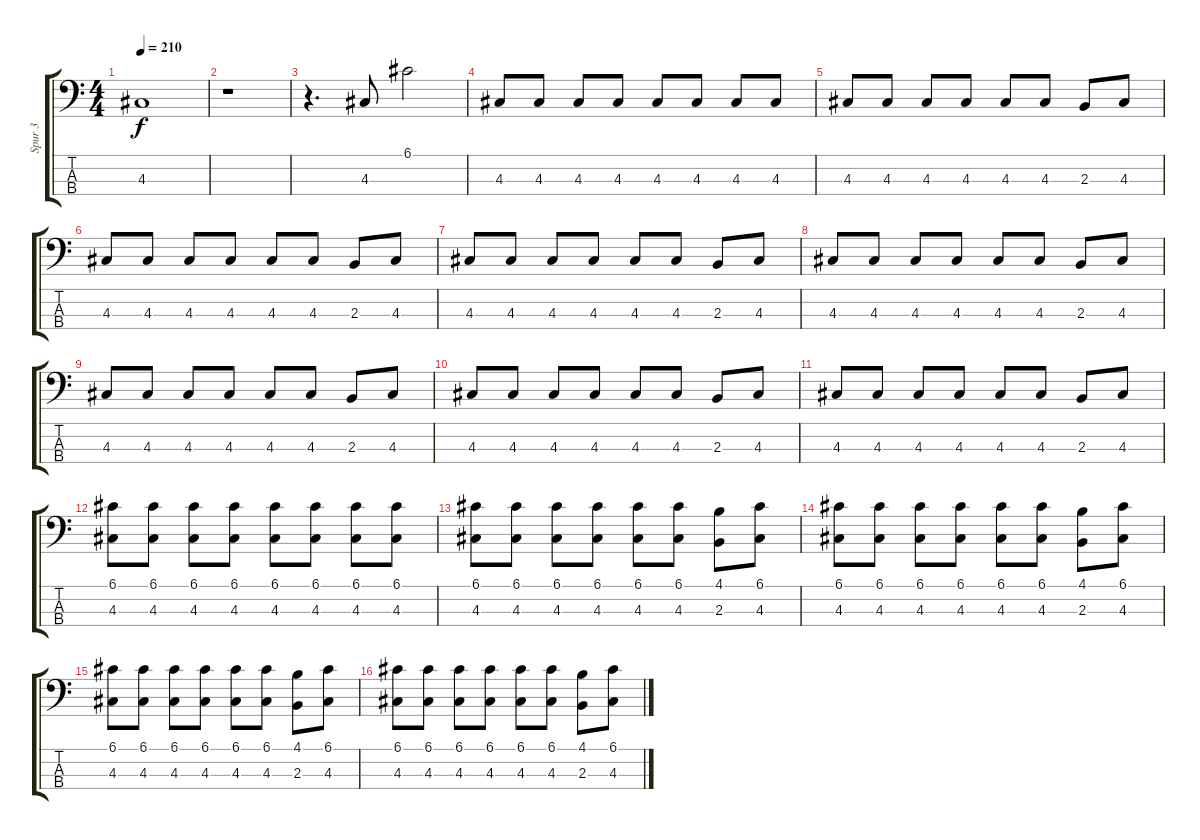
\track ("Spur 3" "Spur 3") {instrument electricbassfinger}
\staff {score tabs}
\tuning (G2 D2 A1 E1) {hide}
\ts (4 4)
\tempo 210
\clef f4
\ks c
4.3{t}.1{dy f} |
r.1 |
r.4{d} 4.3.8 6.1.2 |
4.3.8 4.3.8 4.3.8 4.3.8 4.3.8 4.3.8 4.3.8 4.3.8 |
4.3.8 4.3.8 4.3.8 4.3.8 4.3.8 4.3.8 2.3.8 4.3.8 |
4.3.8 4.3.8 4.3.8 4.3.8 4.3.8 4.3.8 2.3.8 4.3.8 |
4.3.8 4.3.8 4.3.8 4.3.8 4.3.8 4.3.8 2.3.8 4.3.8 |
4.3.8 4.3.8 4.3.8 4.3.8 4.3.8 4.3.8 2.3.8 4.3.8 |
4.3.8 4.3.8 4.3.8 4.3.8 4.3.8 4.3.8 2.3.8 4.3.8 |
4.3.8 4.3.8 4.3.8 4.3.8 4.3.8 4.3.8 2.3.8 4.3.8 |
4.3.8 4.3.8 4.3.8 4.3.8 4.3.8 4.3.8 2.3.8 4.3.8 |
(6.1 4.3).8 (6.1 4.3).8 (6.1 4.3).8 (6.1 4.3).8 (6.1 4.3).8 (6.1 4.3).8 (6.1 4.3).8 (6.1 4.3).8 |
(6.1 4.3).8 (6.1 4.3).8 (6.1 4.3).8 (6.1 4.3).8 (6.1 4.3).8 (6.1 4.3).8 (4.1 2.3).8 (6.1 4.3).8 |
(6.1 4.3).8 (6.1 4.3).8 (6.1 4.3).8 (6.1 4.3).8 (6.1 4.3).8 (6.1 4.3).8 (4.1 2.3).8 (6.1 4.3).8 |
(6.1 4.3).8 (6.1 4.3).8 (6.1 4.3).8 (6.1 4.3).8 (6.1 4.3).8 (6.1 4.3).8 (4.1 2.3).8 (6.1 4.3).8 |
(6.1 4.3).8 (6.1 4.3).8 (6.1 4.3).8 (6.1 4.3).8 (6.1 4.3).8 (6.1 4.3).8 (4.1 2.3).8 (6.1 4.3).8
